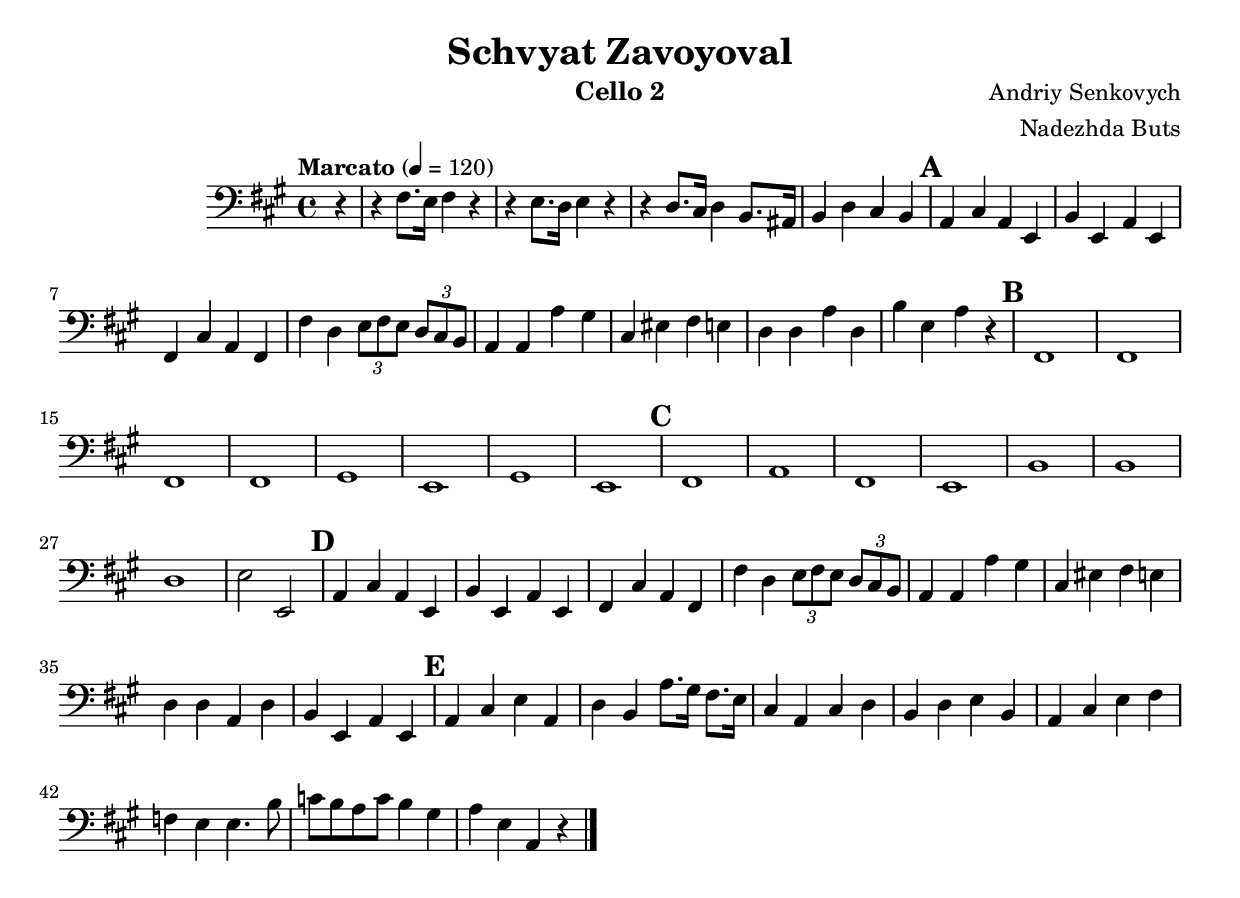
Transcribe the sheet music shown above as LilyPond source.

\include "src/header.ly"
\include "src/settings.ly"
celloTwo = \relative c {

  \defaultTempo
  \defaultTime
  \defaultKey
  \clef bass

  \partial 4 r4

  r4 fis8. e16 fis4 r4
  r4 e8. d16 e4 r4
  r4 d8. cis16 d4 h8. ais16
  h4 d cis h

  \tag #'part {\mark \default}

  a4 cis a e
  h' e, a e
  fis cis' a fis
  fis' d \times 2/3 {e8 fis e} \times 2/3 {d cis h}

  a4 a a' gis
  cis,4 eis fis e
  d4 d a' d,
  h'4 e, a r4

  \tag #'part {\mark \default}

  fis,1
  fis1
  fis1
  fis1

  gis1
  e1
  gis1
  e1

  %<a c e>2\arpeggio^\markup { \italic pizz. } \mp r2
  %<b d e>2\arpeggio r2
  %<g c e>2\arpeggio r2
  %<b d e>2\arpeggio r2

  %<h d f>2\arpeggio r2
  %<b des f>2\arpeggio r2
  %<h d f>2\arpeggio r2
  %<h d g>2\arpeggio r2

  \tag #'part {\mark \default}

  fis1
  a1
  fis1
  e1


  h'1
  h1
  d1
  e2
  e,2

  \tag #'part {\mark \default}

  a4 cis a e
  h' e, a e
  fis cis' a fis
  fis' d \times 2/3 {e8 fis e} \times 2/3 {d cis h}

  a4 a a' gis
  cis,4 eis fis e
  d4 d a d
  h4 e, a e

  \tag #'part {\mark \default}

  a4 cis e a,
  d h a'8. gis16 fis8. e16
  cis4 a cis d
  h d e h

  a cis e fis
  f e e4. h'8
  c8 h a c h4 gis
  a4 e4 a,4 r4

  \bar "|."
}


\header {
    instrument = "Cello 2"
}

\score {
  \new Score {
  \set Score.markFormatter = #format-mark-box-numbers
  <<
    \new Staff <<
      \set Staff.midiInstrument = "cello"
      \removeWithTag #'score \celloTwo
    >>
  >>
  }
  \layout {
    \include "src/layout.ly"
  }
  \midi{}
}
\paper {
  indent = 25
}
